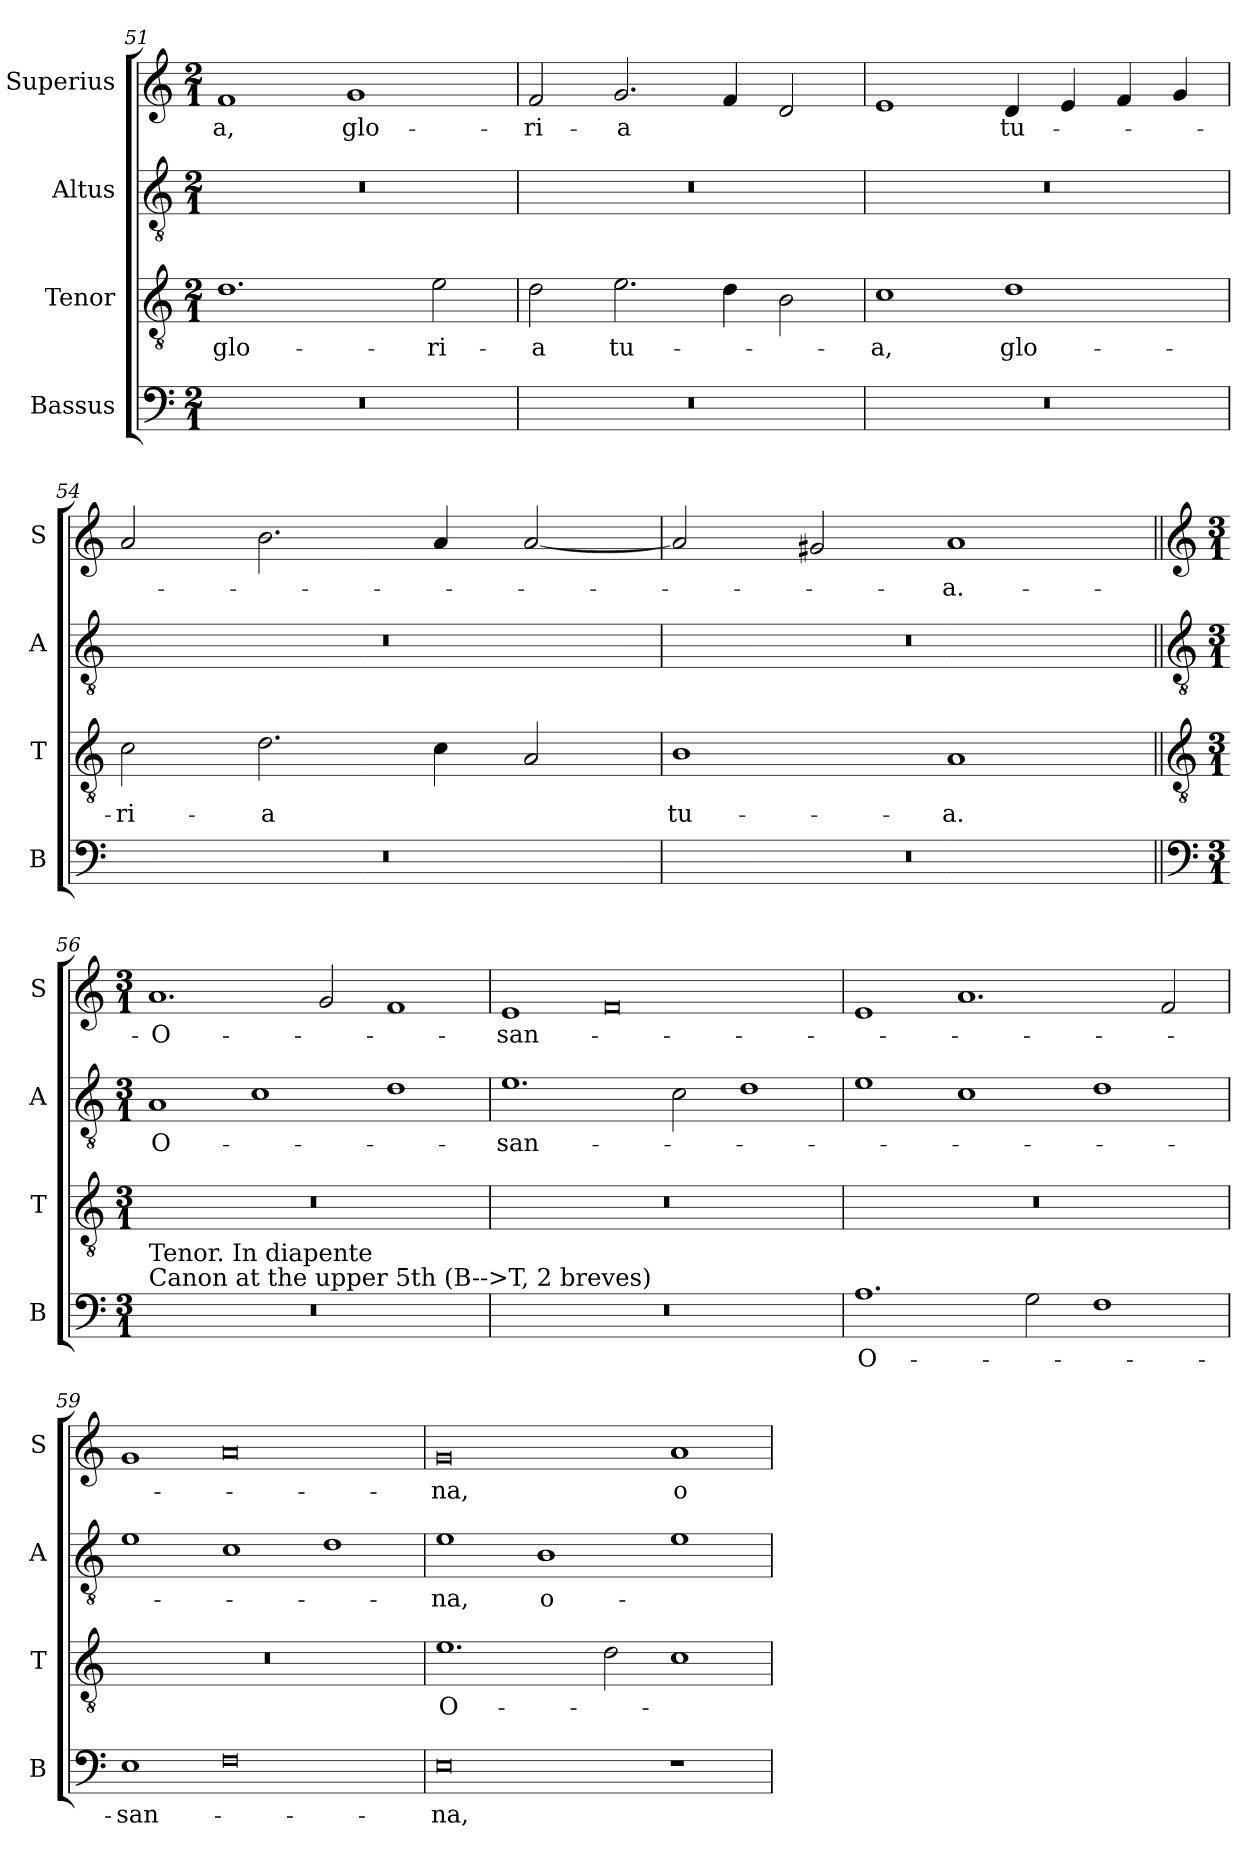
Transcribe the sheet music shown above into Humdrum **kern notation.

**kern	**text	**kern	**text	**kern	**text	**kern	**text
*part4	*part4	*part3	*part3	*part2	*part2	*part1	*part1
*staff4	*staff4	*staff3	*staff3	*staff2	*staff2	*staff1	*staff1
*I"Bassus	*	*I"Tenor	*	*I"Altus	*	*I"Superius	*
*I'B	*	*I'T	*	*I'A	*	*I'S	*
*clefF4	*	*clefGv2	*	*clefGv2	*	*clefG2	*
*k[]	*	*k[]	*	*k[]	*	*k[]	*
*M2/1	*	*M2/1	*	*M2/1	*	*M2/1	*
=51	=51	=51	=51	=51	=51	=51	=51
0r	.	1.d	glo-	0r	.	1f	-a,
.	.	.	.	.	.	1g	glo-
.	.	2e\	-ri-	.	.	.	.
=52	=52	=52	=52	=52	=52	=52	=52
0r	.	2d\	-a	0r	.	2f/	-ri-
.	.	2.e\	tu-	.	.	2.g/	-a
.	.	4d\	.	.	.	4f/	.
.	.	2B\	.	.	.	2d/	.
=53	=53	=53	=53	=53	=53	=53	=53
0r	.	1c	-a,	0r	.	1e	.
.	.	1d	glo-	.	.	4d/	tu-
.	.	.	.	.	.	4e/	.
.	.	.	.	.	.	4f/	.
.	.	.	.	.	.	4g/	.
=54	=54	=54	=54	=54	=54	=54	=54
0r	.	2c\	-ri-	0r	.	2a/	.
.	.	2.d\	-a	.	.	2.b\	.
.	.	4c\	.	.	.	4a/	.
.	.	2A/	.	.	.	[2a/	.
=55	=55	=55	=55	=55	=55	=55	=55
0r	.	1B	tu-	0r	.	2a/]	.
.	.	.	.	.	.	2g#X/	.
.	.	1A	-a.	.	.	1a	-a.-
!!LO:LB:g=z
=56||	=56||	=56||	=56||	=56||	=56||	=56||	=56||
*clefF4	*	*clefGv2	*	*clefGv2	*	*clefG2	*
*k[]	*	*k[]	*	*k[]	*	*k[]	*
*M3/1	*	*M3/1	*	*M3/1	*	*M3/1	*
!LO:TX:a:t=Canon at the upper 5th (B-->T, 2 breves)	!	!	!	!	!	!	!
!LO:TX:a:t=Tenor. In diapente	!	!	!	!	!	!	!
0.r	.	0.r	.	1A	O-	1.a	-O-
.	.	.	.	1c	.	.	.
.	.	.	.	.	.	2g/	.
.	.	.	.	1d	.	1f	.
=57	=57	=57	=57	=57	=57	=57	=57
0.r	.	0.r	.	1.e	-san-	1e	-san-
.	.	.	.	.	.	0f	.
.	.	.	.	2c\	.	.	.
.	.	.	.	1d	.	.	.
=58	=58	=58	=58	=58	=58	=58	=58
1.A	O-	0.r	.	1e	.	1e	.
.	.	.	.	1c	.	1.a	.
2G\	.	.	.	.	.	.	.
1F	.	.	.	1d	.	.	.
.	.	.	.	.	.	2f/	.
=59	=59	=59	=59	=59	=59	=59	=59
1E	-san-	0.r	.	1e	.	1g	.
0F	.	.	.	1c	.	0a	.
.	.	.	.	1d	.	.	.
=60	=60	=60	=60	=60	=60	=60	=60
0E	-na,	1.e	O-	1e	-na,	0g	-na,
.	.	.	.	1B	o-	.	.
.	.	2d\	.	.	.	.	.
1r	.	1c	.	1e	.	1a	o-
=	=	=	=	=	=	=	=
*-	*-	*-	*-	*-	*-	*-	*-
